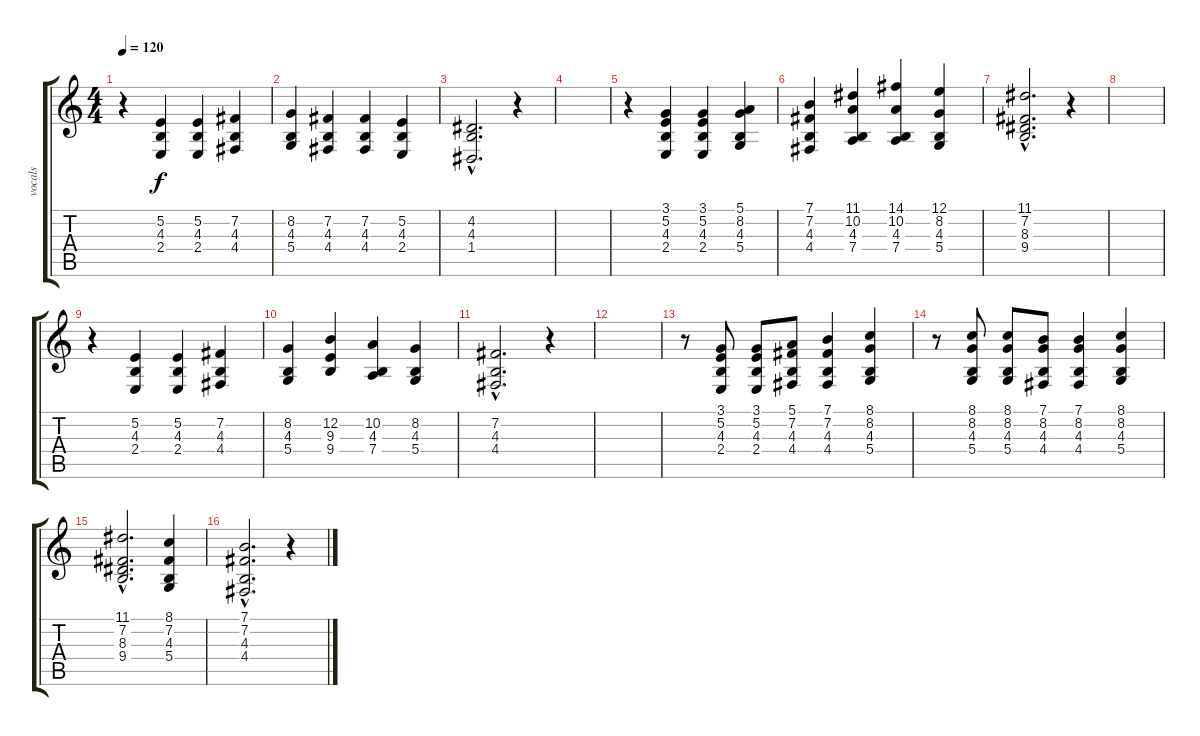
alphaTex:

\track ("vocals " "vocals ") {instrument choiraahs}
\staff {score tabs}
\tuning (E4 B3 G3 D3 A2 E2) {hide}
\ts (4 4)
\tempo 120
\clef g2
\ks c
r.4{dy f} (5.2 4.3 2.4).4 (5.2 4.3 2.4).4 (7.2 4.3 4.4).4 |
(8.2 4.3 5.4).4 (7.2 4.3 4.4).4 (7.2 4.3 4.4).4 (5.2 4.3 2.4).4 |
(4.2{hac} 4.3{hac} 1.4{hac}).2{d} r.4 |
|
r.4 (3.1 5.2 4.3 2.4).4 (3.1 5.2 4.3 2.4).4 (5.1 8.2 4.3 5.4).4 |
(7.1 7.2 4.3 4.4).4 (11.1 10.2 4.3 7.4).4 (14.1 10.2 4.3 7.4).4 (12.1 8.2 4.3 5.4).4 |
(11.1{hac} 7.2{hac} 8.3{hac} 9.4{hac}).2{d} r.4 |
|
r.4 (5.2 4.3 2.4).4 (5.2 4.3 2.4).4 (7.2 4.3 4.4).4 |
(8.2 4.3 5.4).4 (12.2 9.3 9.4).4 (10.2 4.3 7.4).4 (8.2 4.3 5.4).4 |
(7.2{hac} 4.3{hac} 4.4{hac}).2{d} r.4 |
|
r.8 (3.1 5.2 4.3 2.4).8 (3.1 5.2 4.3 2.4).8 (5.1 7.2 4.3 4.4).8 (7.1 7.2 4.3 4.4).4 (8.1 8.2 4.3 5.4).4 |
r.8 (8.1 8.2 4.3 5.4).8 (8.1 8.2 4.3 5.4).8 (7.1 8.2 4.3 4.4).8 (7.1 8.2 4.3 4.4).4 (8.1 8.2 4.3 5.4).4 |
(11.1{hac} 7.2{hac} 8.3{hac} 9.4{hac}).2{d} (8.1 7.2 4.3 5.4).4 |
(7.1{hac} 7.2{hac} 4.3{hac} 4.4{hac}).2{d} r.4
